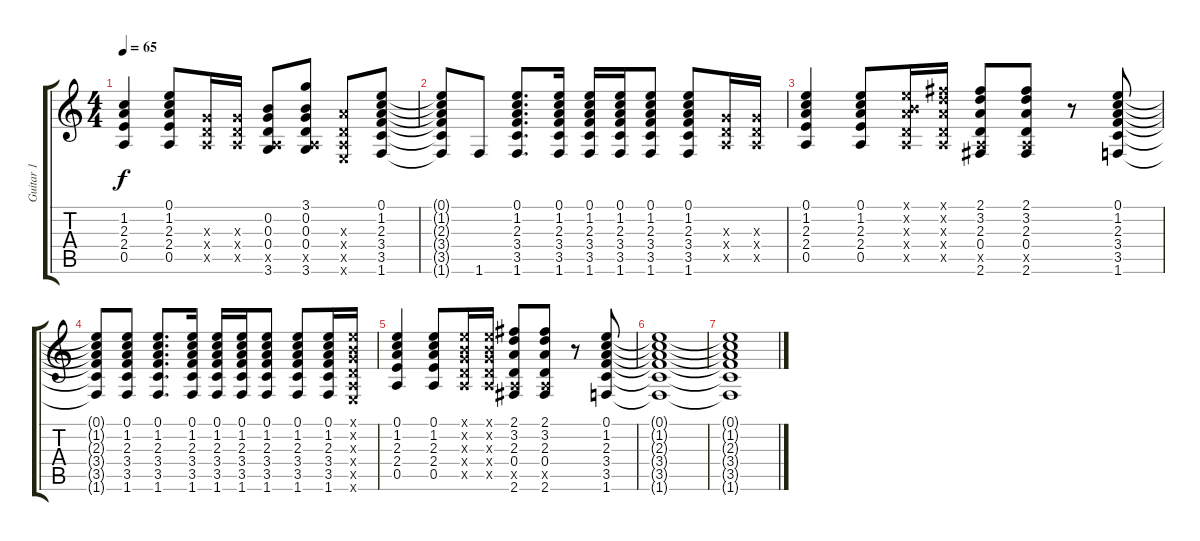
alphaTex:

\track ("Guitar 1" "Guitar 1") {instrument electricguitarclean}
\staff {score tabs}
\tuning (E4 B3 G3 D3 A2 E2) {hide}
\ts (4 4)
\tempo 65
\clef g2
\ks c
(1.2 2.3 2.4 0.5).4{dy f} (0.1 1.2 2.3 2.4 0.5).8 (0.3{x} 0.4{x} 0.5{x}).16 (0.3{x} 0.4{x} 0.5{x}).16 (0.2 0.3 0.4 0.5{x} 3.6).8 (3.1 0.2 0.3 0.4 0.5{x} 3.6).8 (2.3{x} 0.4{x} 0.5{x} 0.6{x}).8 (0.1 1.2 2.3 3.4 3.5 1.6).8 |
(0.1{t} 1.2{t} 2.3{t} 3.4{t} 3.5{t} 1.6{t}).8 1.6.8 (0.1 1.2 2.3 3.4 3.5 1.6).8{d} (0.1 1.2 2.3 3.4 3.5 1.6).16 (0.1 1.2 2.3 3.4 3.5 1.6).16 (0.1 1.2 2.3 3.4 3.5 1.6).16 (0.1 1.2 2.3 3.4 3.5 1.6).8 (0.1 1.2 2.3 3.4 3.5 1.6).8 (0.3{x} 0.4{x} 0.5{x}).16 (0.3{x} 0.4{x} 0.5{x}).16 |
(0.1 1.2 2.3 2.4 0.5).4 (0.1 1.2 2.3 2.4 0.5).8 (0.1{x} 0.2{x} 2.3{x} 0.4{x} 0.5{x}).16 (2.1{x} 3.2{x} 2.3{x} 0.4{x} 0.5{x}).16 (2.1 3.2 2.3 0.4 0.5{x} 2.6).8 (2.1 3.2 2.3 0.4 0.5{x} 2.6).8 r.8 (0.1 1.2 2.3 3.4 3.5 1.6).8 |
(0.1{t} 1.2{t} 2.3{t} 3.4{t} 3.5{t} 1.6{t}).8 (0.1 1.2 2.3 3.4 3.5 1.6).8 (0.1 1.2 2.3 3.4 3.5 1.6).8{d} (0.1 1.2 2.3 3.4 3.5 1.6).16 (0.1 1.2 2.3 3.4 3.5 1.6).16 (0.1 1.2 2.3 3.4 3.5 1.6).16 (0.1 1.2 2.3 3.4 3.5 1.6).8 (0.1 1.2 2.3 3.4 3.5 1.6).8 (0.1 1.2 2.3 3.4 3.5 1.6).16 (0.1{x} 0.2{x} 0.3{x} 0.4{x} 0.5{x} 0.6{x}).16 |
(0.1 1.2 2.3 2.4 0.5).4 (0.1 1.2 2.3 2.4 0.5).8 (0.1{x} 0.2{x} 0.3{x} 0.4{x} 0.5{x}).16 (0.1{x} 0.2{x} 0.3{x} 0.4{x} 0.5{x}).16 (2.1 3.2 2.3 0.4 0.5{x} 2.6).8 (2.1 3.2 2.3 0.4 0.5{x} 2.6).8 r.8 (0.1 1.2 2.3 3.4 3.5 1.6).8 |
(0.1{t} 1.2{t} 2.3{t} 3.4{t} 3.5{t} 1.6{t}).1 |
(0.1{t} 1.2{t} 2.3{t} 3.4{t} 3.5{t} 1.6{t}).1
